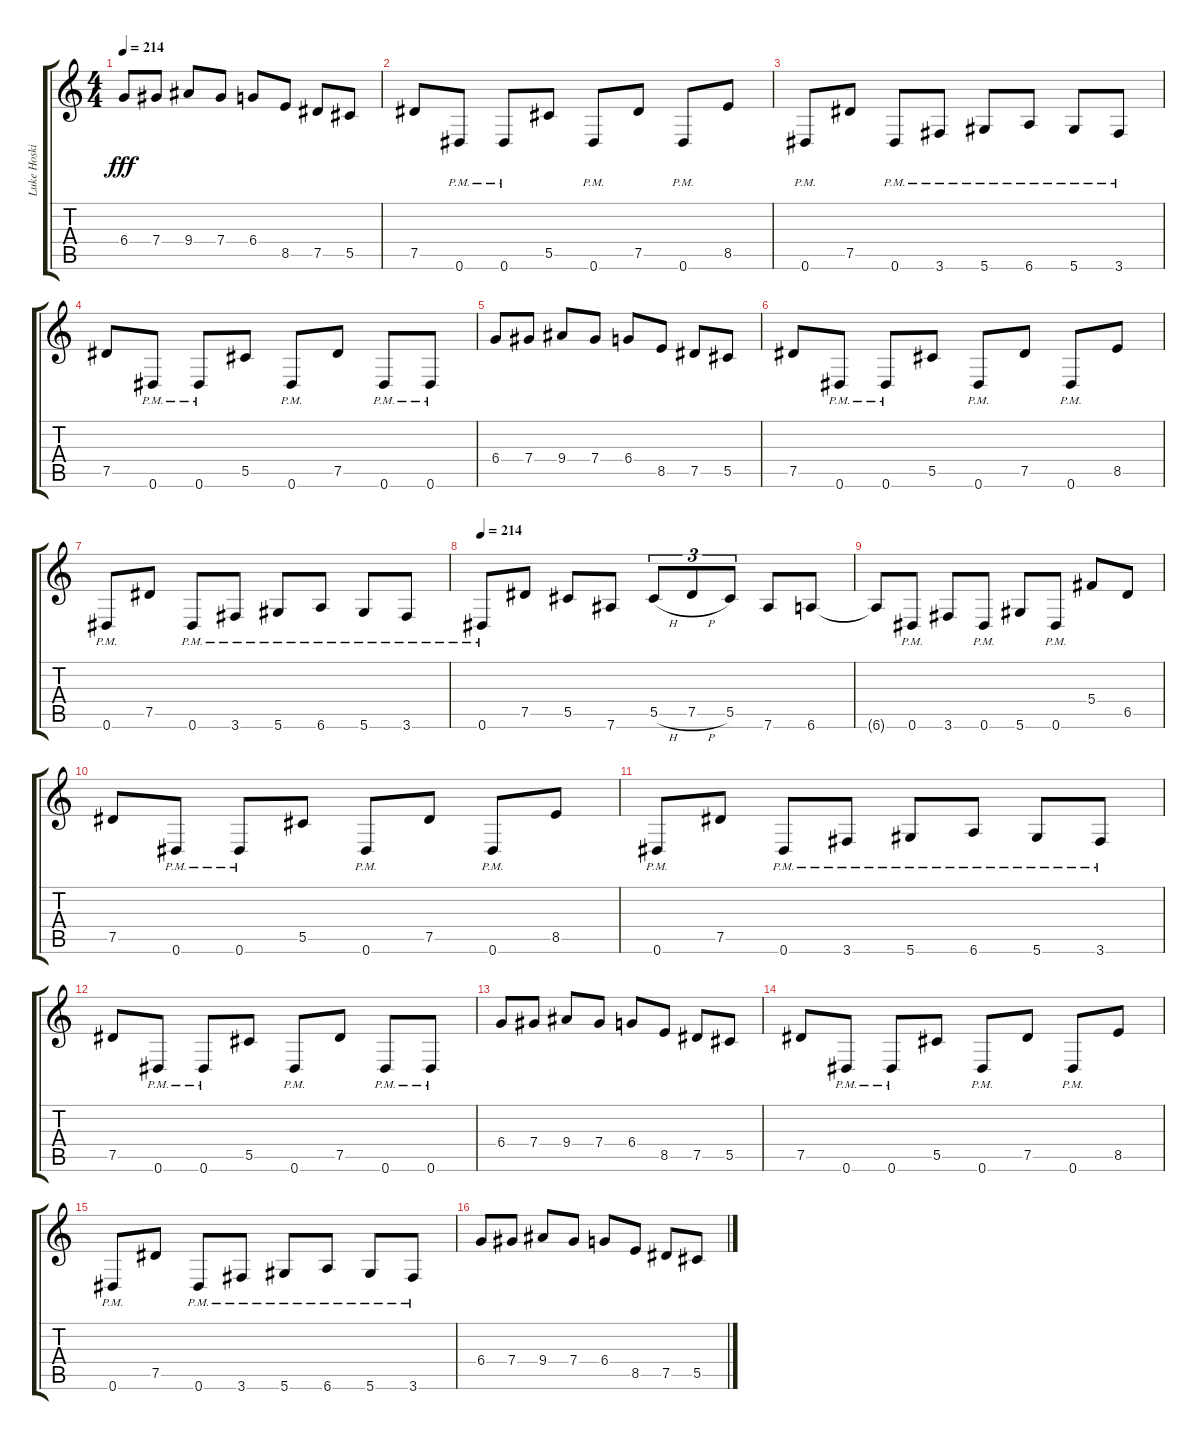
\track ("Luke Hoskin" "Luke Hoski") {instrument distortionguitar}
\staff {score tabs}
\tuning (Eb4 Bb3 Gb3 Db3 Ab2 Eb2) {hide}
\ts (4 4)
\tempo 214
\clef g2
\ks c
6.4.8{dy fff instrument distortionguitar} 7.4.8 9.4.8 7.4.8 6.4.8 8.5.8 7.5.8 5.5.8 |
7.5.8 0.6{pm}.8 0.6{pm}.8 5.5.8 0.6{pm}.8 7.5.8 0.6{pm}.8 8.5.8 |
0.6{pm}.8 7.5.8 0.6{pm}.8 3.6{pm}.8 5.6{pm}.8 6.6{pm}.8 5.6{pm}.8 3.6{pm}.8 |
7.5.8 0.6{pm}.8 0.6{pm}.8 5.5.8 0.6{pm}.8 7.5.8 0.6{pm}.8 0.6{pm}.8 |
6.4.8 7.4.8 9.4.8 7.4.8 6.4.8 8.5.8 7.5.8 5.5.8 |
7.5.8 0.6{pm}.8 0.6{pm}.8 5.5.8 0.6{pm}.8 7.5.8 0.6{pm}.8 8.5.8 |
0.6{pm}.8 7.5.8 0.6{pm}.8 3.6{pm}.8 5.6{pm}.8 6.6{pm}.8 5.6{pm}.8 3.6{pm}.8 |
\tempo 214
0.6{pm}.8 7.5.8 5.5.8 7.6.8 5.5{h}.8{tu (3 2)} 7.5{h}.8{tu (3 2)} 5.5.8{tu (3 2)} 7.6.8 6.6.8 |
6.6{t}.8 0.6{pm}.8 3.6.8 0.6{pm}.8 5.6.8 0.6{pm}.8 5.4.8 6.5.8 |
7.5.8 0.6{pm}.8 0.6{pm}.8 5.5.8 0.6{pm}.8 7.5.8 0.6{pm}.8 8.5.8 |
0.6{pm}.8 7.5.8 0.6{pm}.8 3.6{pm}.8 5.6{pm}.8 6.6{pm}.8 5.6{pm}.8 3.6{pm}.8 |
7.5.8 0.6{pm}.8 0.6{pm}.8 5.5.8 0.6{pm}.8 7.5.8 0.6{pm}.8 0.6{pm}.8 |
6.4.8 7.4.8 9.4.8 7.4.8 6.4.8 8.5.8 7.5.8 5.5.8 |
7.5.8 0.6{pm}.8 0.6{pm}.8 5.5.8 0.6{pm}.8 7.5.8 0.6{pm}.8 8.5.8 |
0.6{pm}.8 7.5.8 0.6{pm}.8 3.6{pm}.8 5.6{pm}.8 6.6{pm}.8 5.6{pm}.8 3.6{pm}.8 |
6.4.8 7.4.8 9.4.8 7.4.8 6.4.8 8.5.8 7.5.8 5.5.8
